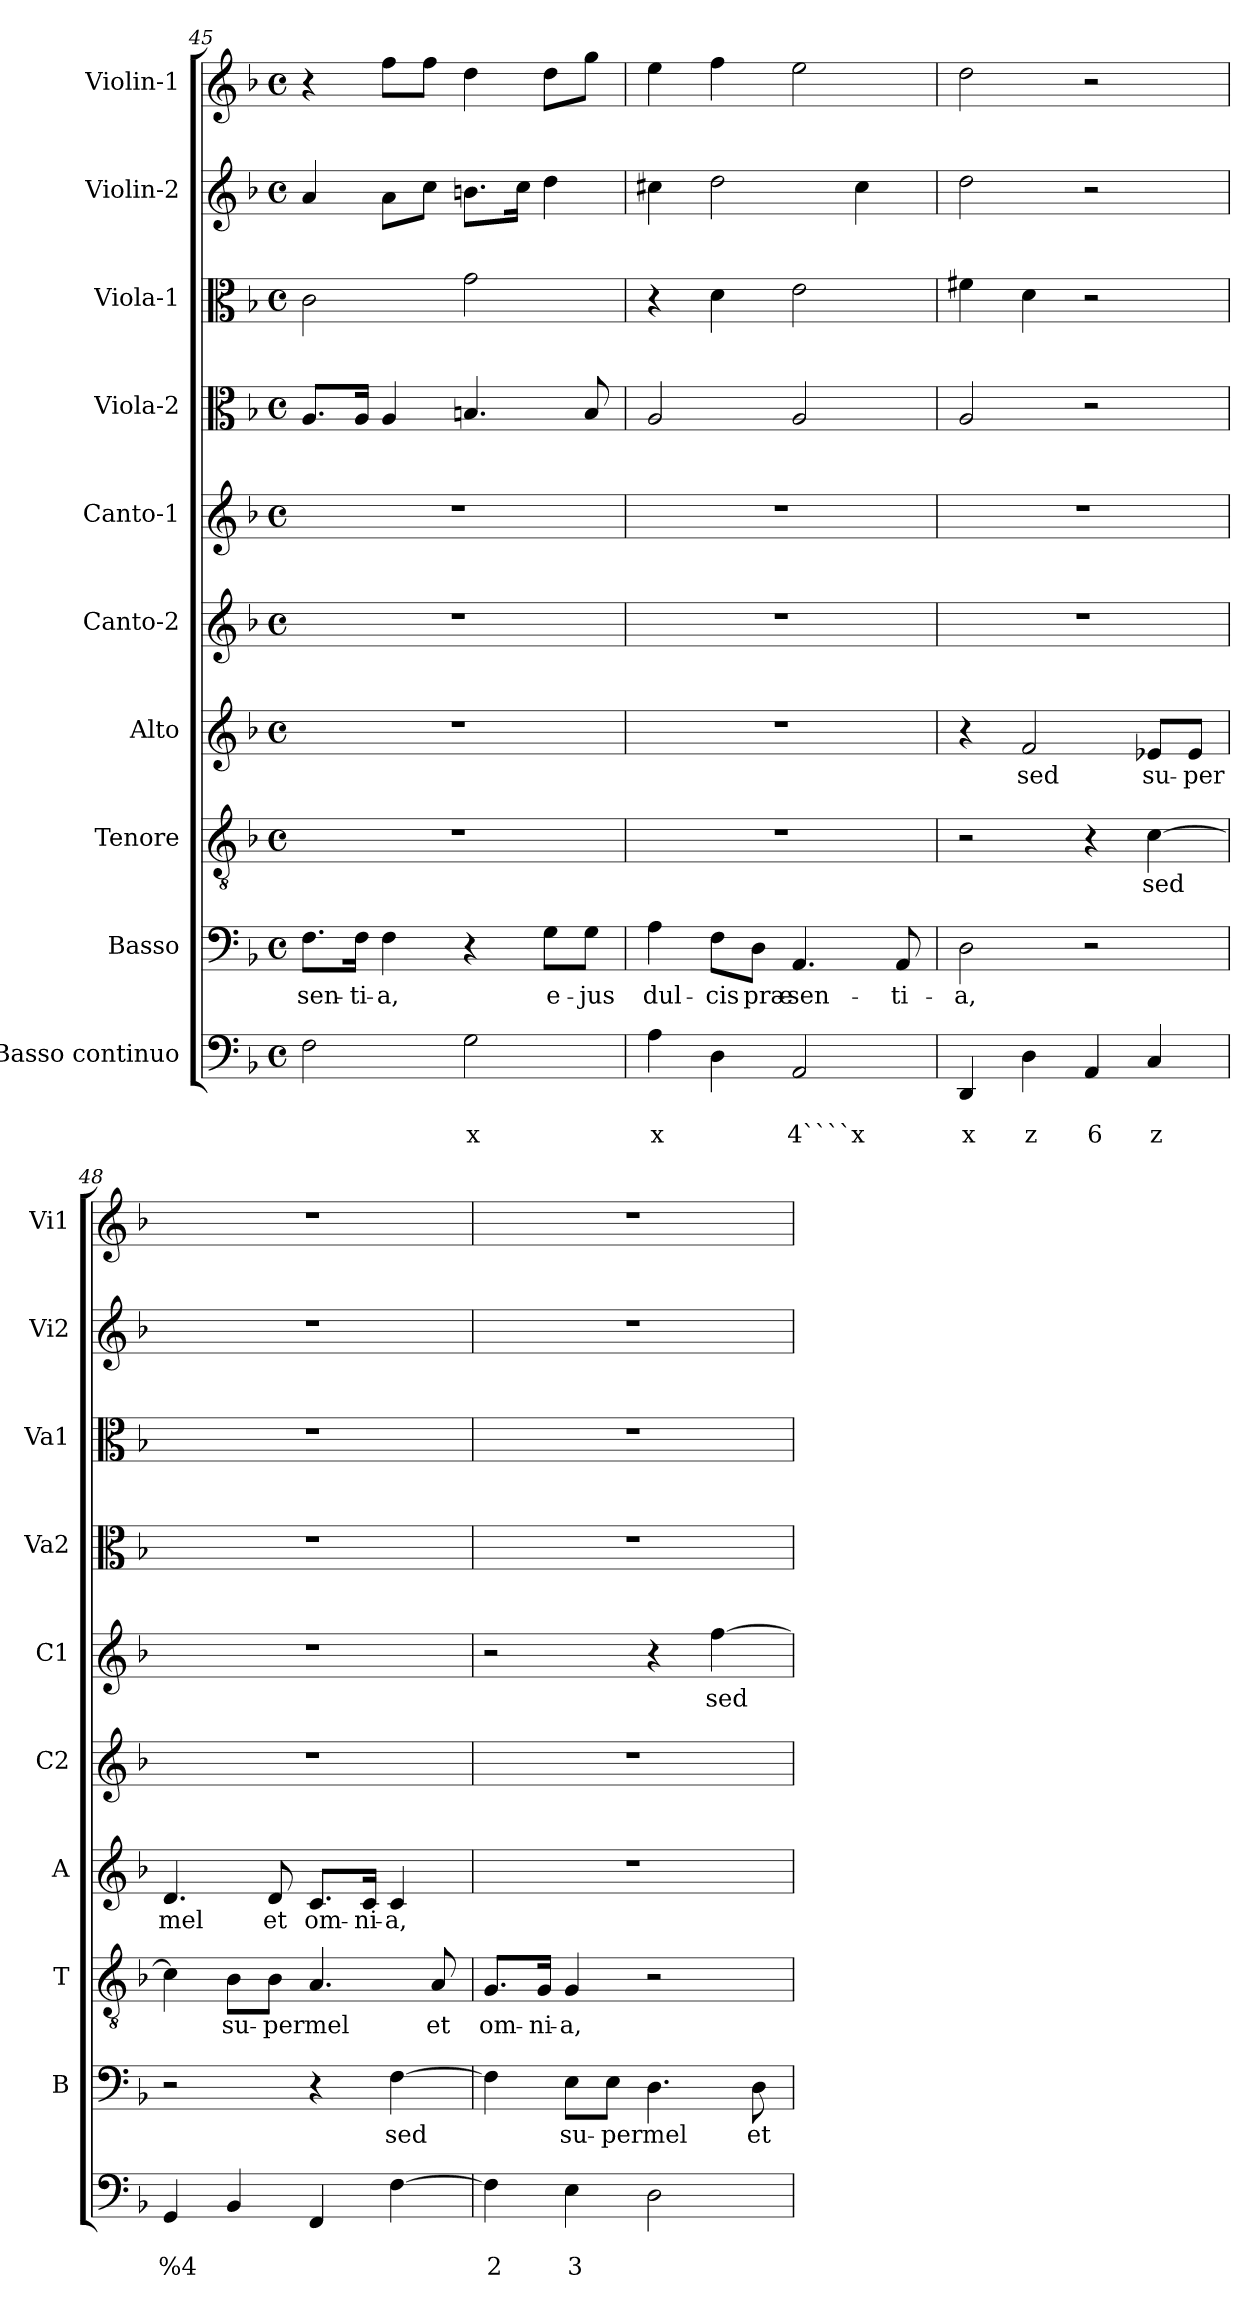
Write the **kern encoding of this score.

**kern	**text	**text	**kern	**text	**kern	**text	**kern	**text	**kern	**kern	**text	**kern	**kern	**kern	**kern
*part10	*part10	*part10	*part9	*part9	*part8	*part8	*part7	*part7	*part6	*part5	*part5	*part4	*part3	*part2	*part1
*staff10	*staff10	*staff10	*staff9	*staff9	*staff8	*staff8	*staff7	*staff7	*staff6	*staff5	*staff5	*staff4	*staff3	*staff2	*staff1
*I"Basso continuo	*	*	*I"Basso	*	*I"Tenore	*	*I"Alto	*	*I"Canto-2	*I"Canto-1	*	*I"Viola-2	*I"Viola-1	*I"Violin-2	*I"Violin-1
*	*	*	*I'B	*	*I'T	*	*I'A	*	*I'C2	*I'C1	*	*I'Va2	*I'Va1	*I'Vi2	*I'Vi1
!!LO:PB:g=z
*clefF4	*	*	*clefF4	*	*clefGv2	*	*clefG2	*	*clefG2	*clefG2	*	*clefC3	*clefC3	*clefG2	*clefG2
*k[b-]	*	*	*k[b-]	*	*k[b-]	*	*k[b-]	*	*k[b-]	*k[b-]	*	*k[b-]	*k[b-]	*k[b-]	*k[b-]
*F:	*	*	*F:	*	*F:	*	*F:	*	*F:	*F:	*	*F:	*F:	*F:	*F:
*M4/4	*	*	*M4/4	*	*M4/4	*	*M4/4	*	*M4/4	*M4/4	*	*M4/4	*M4/4	*M4/4	*M4/4
*met(c)	*	*	*met(c)	*	*met(c)	*	*met(c)	*	*met(c)	*met(c)	*	*met(c)	*met(c)	*met(c)	*met(c)
=45	=45	=45	=45	=45	=45	=45	=45	=45	=45	=45	=45	=45	=45	=45	=45
!	!	!	!	!LO:LY:b	!	!	!	!	!	!	!	!	!	!	!
2F\	.	.	8.F\L	-sen-	1r	.	1r	.	1r	1r	.	8.A/L	2c\	4a/	4r
!	!	!	!	!LO:LY:b	!	!	!	!	!	!	!	!	!	!	!
.	.	.	16F\Jk	-ti-	.	.	.	.	.	.	.	16A/Jk	.	.	.
!	!	!	!	!LO:LY:b	!	!	!	!	!	!	!	!	!	!	!
.	.	.	4F\	-a,	.	.	.	.	.	.	.	4A/	.	8a\L	8ff\L
.	.	.	.	.	.	.	.	.	.	.	.	.	.	8cc\J	8ff\J
!	!	!LO:LY:b	!	!	!	!	!	!	!	!	!	!	!	!	!
2G\	.	x	4r	.	.	.	.	.	.	.	.	4.Bn/	2g\	8.bn\L	4dd\
.	.	.	.	.	.	.	.	.	.	.	.	.	.	16cc\Jk	.
!	!	!	!	!LO:LY:b	!	!	!	!	!	!	!	!	!	!	!
.	.	.	8G\L	e-	.	.	.	.	.	.	.	.	.	4dd\	8dd\L
!	!	!	!	!LO:LY:b	!	!	!	!	!	!	!	!	!	!	!
.	.	.	8G\J	-jus	.	.	.	.	.	.	.	8B/	.	.	8gg\J
=46	=46	=46	=46	=46	=46	=46	=46	=46	=46	=46	=46	=46	=46	=46	=46
!	!	!LO:LY:b	!	!LO:LY:b	!	!	!	!	!	!	!	!	!	!	!
4A\	.	x	4A\	dul-	1r	.	1r	.	1r	1r	.	2A/	4r	4cc#X\	4ee\
!	!	!	!	!LO:LY:b	!	!	!	!	!	!	!	!	!	!	!
4D\	.	.	8F\L	-cis	.	.	.	.	.	.	.	.	4d\	2dd\	4ff\
!	!	!	!	!LO:LY:b	!	!	!	!	!	!	!	!	!	!	!
.	.	.	8D\J	præ-	.	.	.	.	.	.	.	.	.	.	.
!	!	!LO:LY:b	!	!LO:LY:b	!	!	!	!	!	!	!	!	!	!	!
2AA/	.	4````x	4.AA/	-sen-	.	.	.	.	.	.	.	2A/	2e\	.	2ee\
.	.	.	.	.	.	.	.	.	.	.	.	.	.	4cc#\	.
!	!	!	!	!LO:LY:b	!	!	!	!	!	!	!	!	!	!	!
.	.	.	8AA/	-ti-	.	.	.	.	.	.	.	.	.	.	.
=47	=47	=47	=47	=47	=47	=47	=47	=47	=47	=47	=47	=47	=47	=47	=47
!	!	!LO:LY:b	!	!LO:LY:b	!	!	!	!	!	!	!	!	!	!	!
4DD/	.	x	2D\	-a,	2r	.	4r	.	1r	1r	.	2A/	4f#X\	2dd\	2dd\
!	!	!LO:LY:b	!	!	!	!	!	!LO:LY:b	!	!	!	!	!	!	!
4D\	.	z	.	.	.	.	2f/	sed	.	.	.	.	4d\	.	.
!	!	!LO:LY:b	!	!	!	!	!	!	!	!	!	!	!	!	!
4AA/	.	6	2r	.	4r	.	.	.	.	.	.	2r	2r	2r	2r
!	!	!LO:LY:b	!	!	!	!LO:LY:b	!	!LO:LY:b	!	!	!	!	!	!	!
4C/	.	z	.	.	[4c\	sed	8e-X/L	su-	.	.	.	.	.	.	.
!	!	!	!	!	!	!	!	!LO:LY:b	!	!	!	!	!	!	!
.	.	.	.	.	.	.	8e-/J	-per	.	.	.	.	.	.	.
=48	=48	=48	=48	=48	=48	=48	=48	=48	=48	=48	=48	=48	=48	=48	=48
!	!	!LO:LY:b	!	!	!	!	!	!LO:LY:b	!	!	!	!	!	!	!
4GG/	.	%4	2r	.	4c\]	.	4.d/	mel	1r	1r	.	1r	1r	1r	1r
!	!	!	!	!	!	!LO:LY:b	!	!	!	!	!	!	!	!	!
4BB-/	.	.	.	.	8B-\L	su-	.	.	.	.	.	.	.	.	.
!	!	!	!	!	!	!LO:LY:b	!	!LO:LY:b	!	!	!	!	!	!	!
.	.	.	.	.	8B-\J	-per	8d/	et	.	.	.	.	.	.	.
!	!	!	!	!	!	!LO:LY:b	!	!LO:LY:b	!	!	!	!	!	!	!
4FF/	.	.	4r	.	4.A/	mel	8.c/L	om-	.	.	.	.	.	.	.
!	!	!	!	!	!	!	!	!LO:LY:b	!	!	!	!	!	!	!
.	.	.	.	.	.	.	16c/Jk	-ni-	.	.	.	.	.	.	.
!	!	!	!	!LO:LY:b	!	!	!	!LO:LY:b	!	!	!	!	!	!	!
[4F\	.	.	[4F\	sed	.	.	4c/	-a,	.	.	.	.	.	.	.
!	!	!	!	!	!	!LO:LY:b	!	!	!	!	!	!	!	!	!
.	.	.	.	.	8A/	et	.	.	.	.	.	.	.	.	.
!!LO:PB:g=z
=49	=49	=49	=49	=49	=49	=49	=49	=49	=49	=49	=49	=49	=49	=49	=49
!	!	!LO:LY:b	!	!	!	!LO:LY:b	!	!	!	!	!	!	!	!	!
4F\]	.	2	4F\]	.	8.G/L	om-	1r	.	1r	2r	.	1r	1r	1r	1r
!	!	!	!	!	!	!LO:LY:b	!	!	!	!	!	!	!	!	!
.	.	.	.	.	16G/Jk	-ni-	.	.	.	.	.	.	.	.	.
!	!	!LO:LY:b	!	!LO:LY:b	!	!LO:LY:b	!	!	!	!	!	!	!	!	!
4E\	.	3	8E\L	su-	4G/	-a,	.	.	.	.	.	.	.	.	.
!	!	!	!	!LO:LY:b	!	!	!	!	!	!	!	!	!	!	!
.	.	.	8E\J	-per	.	.	.	.	.	.	.	.	.	.	.
!	!	!	!	!LO:LY:b	!	!	!	!	!	!	!	!	!	!	!
2D\	.	.	4.D\	mel	2r	.	.	.	.	4r	.	.	.	.	.
!	!	!	!	!	!	!	!	!	!	!	!LO:LY:b	!	!	!	!
.	.	.	.	.	.	.	.	.	.	[4ff\	sed	.	.	.	.
!	!	!	!	!LO:LY:b	!	!	!	!	!	!	!	!	!	!	!
.	.	.	8D\	et	.	.	.	.	.	.	.	.	.	.	.
=	=	=	=	=	=	=	=	=	=	=	=	=	=	=	=
*-	*-	*-	*-	*-	*-	*-	*-	*-	*-	*-	*-	*-	*-	*-	*-
